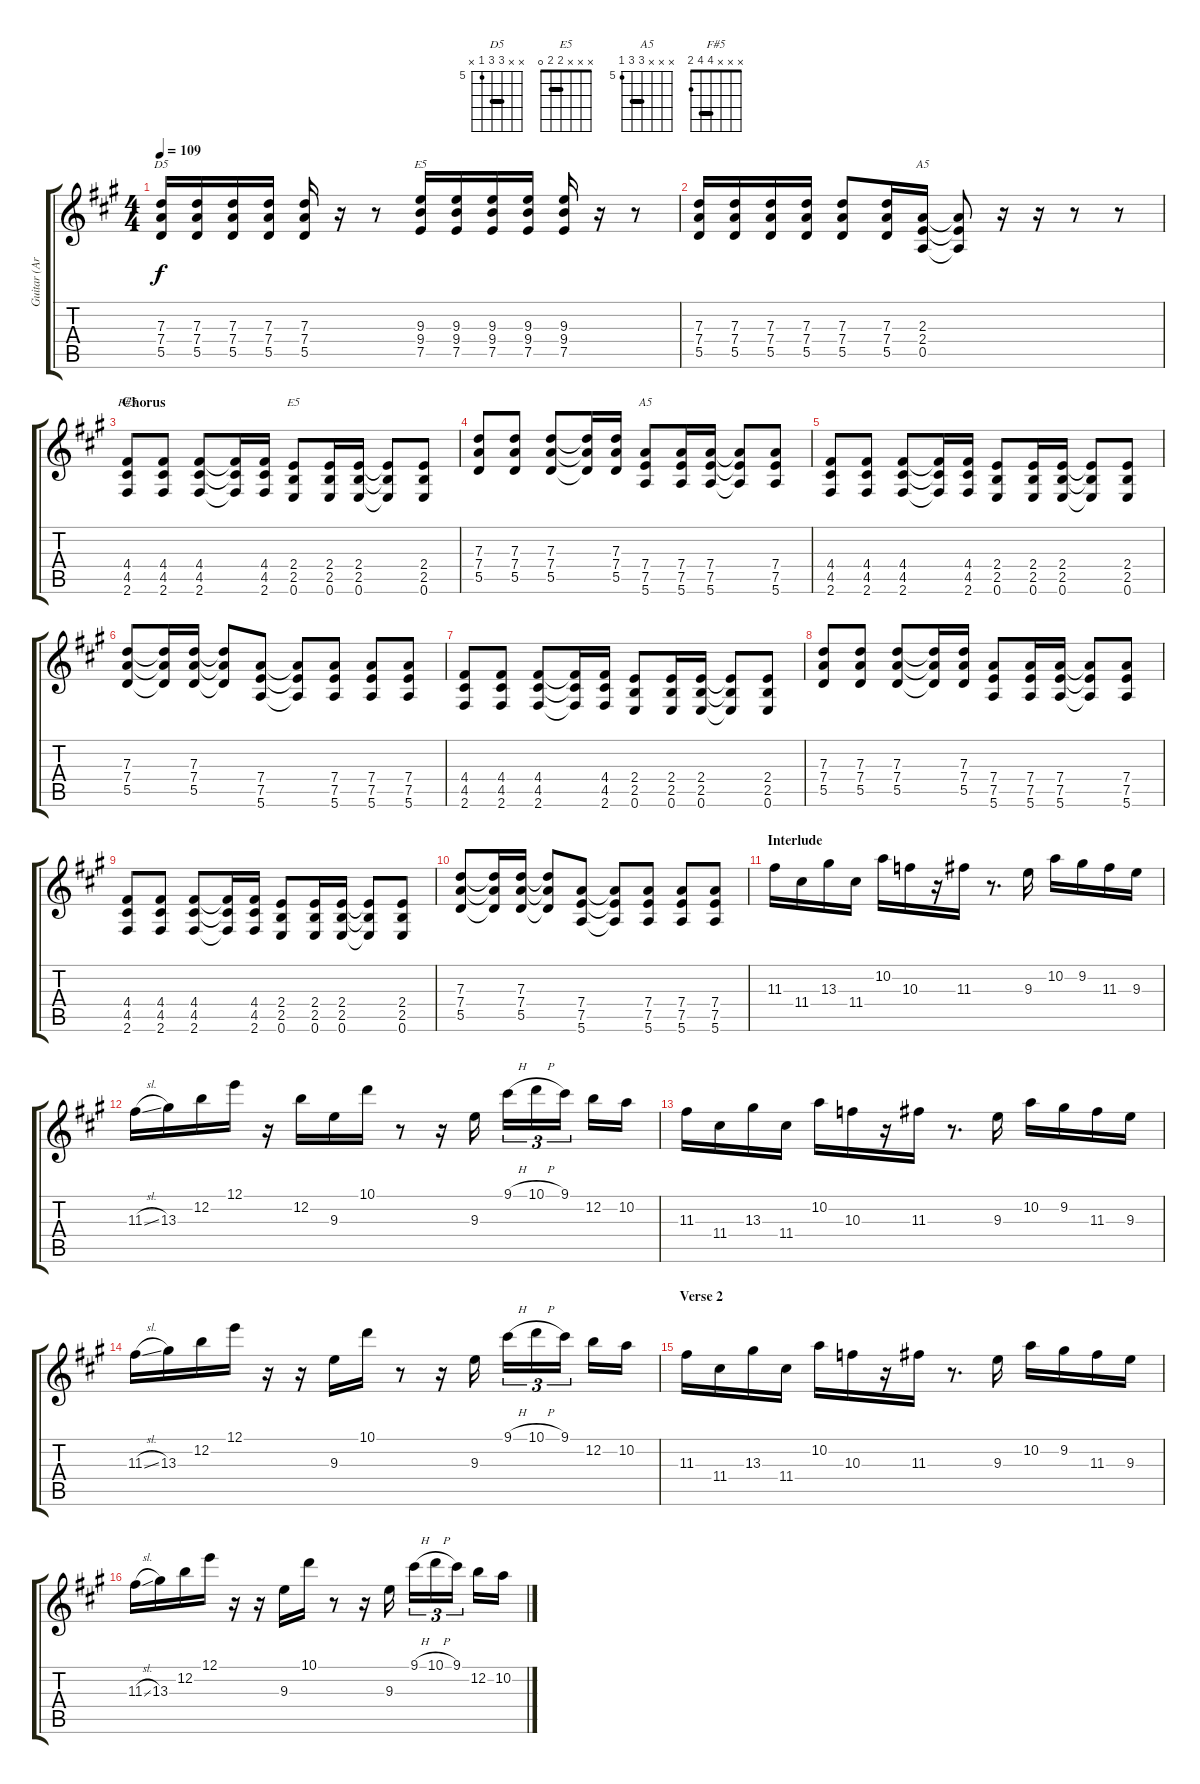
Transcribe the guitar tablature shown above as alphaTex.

\track ("Guitar (Arp)" "Guitar (Ar") {instrument overdrivenguitar}
\staff {score tabs}
\tuning (E4 B3 G3 D3 A2 E2) {hide}
\chord ("D5" x x 7 7 5 x) {firstfret 5 barre 7}
\chord ("E5" x x 9 9 7 x) {firstfret 7 barre 9}
\chord ("A5" x x 2 2 0 x) {barre 2}
\chord ("F#5" x x x 4 4 2) {barre 4}
\chord ("E5" x x x 2 2 0) {barre 2}
\chord ("A5" x x x 7 7 5) {firstfret 5 barre 7}
\ts (4 4)
\tempo 109
\clef g2
\ks f#minor
(7.3 7.4 5.5).16{ch "D5" dy f} (7.3 7.4 5.5).16 (7.3 7.4 5.5).16 (7.3 7.4 5.5).16 (7.3 7.4 5.5).16 r.16 r.8 (9.3 9.4 7.5).16{ch "E5"} (9.3 9.4 7.5).16 (9.3 9.4 7.5).16 (9.3 9.4 7.5).16 (9.3 9.4 7.5).16 r.16 r.8 |
(7.3 7.4 5.5).16 (7.3 7.4 5.5).16 (7.3 7.4 5.5).16 (7.3 7.4 5.5).16 (7.3 7.4 5.5).8 (7.3 7.4 5.5).16 (2.3 2.4 0.5).16{ch "A5"} (2.3{t} 2.4{t} 0.5{t}).8 r.16 r.16 r.8 r.8 |
\section ("" "Chorus")
(4.4 4.5 2.6).8{ch "F#5"} (4.4 4.5 2.6).8 (4.4 4.5 2.6).8 (4.4{t} 4.5{t} 2.6{t}).16 (4.4 4.5 2.6).16 (2.4 2.5 0.6).8{ch "E5"} (2.4 2.5 0.6).16 (2.4 2.5 0.6).16 (2.4{t} 2.5{t} 0.6{t}).8 (2.4 2.5 0.6).8 |
(7.3 7.4 5.5).8 (7.3 7.4 5.5).8 (7.3 7.4 5.5).8 (7.3{t} 7.4{t} 5.5{t}).16 (7.3 7.4 5.5).16 (7.4 7.5 5.6).8{ch "A5"} (7.4 7.5 5.6).16 (7.4 7.5 5.6).16 (7.4{t} 7.5{t} 5.6{t}).8 (7.4 7.5 5.6).8 |
(4.4 4.5 2.6).8 (4.4 4.5 2.6).8 (4.4 4.5 2.6).8 (4.4{t} 4.5{t} 2.6{t}).16 (4.4 4.5 2.6).16 (2.4 2.5 0.6).8 (2.4 2.5 0.6).16 (2.4 2.5 0.6).16 (2.4{t} 2.5{t} 0.6{t}).8 (2.4 2.5 0.6).8 |
(7.3 7.4 5.5).8 (7.3{t} 7.4{t} 5.5{t}).16 (7.3 7.4 5.5).16 (7.3{t} 7.4{t} 5.5{t}).8 (7.4 7.5 5.6).8 (7.4{t} 7.5{t} 5.6{t}).8 (7.4 7.5 5.6).8 (7.4 7.5 5.6).8 (7.4 7.5 5.6).8 |
(4.4 4.5 2.6).8 (4.4 4.5 2.6).8 (4.4 4.5 2.6).8 (4.4{t} 4.5{t} 2.6{t}).16 (4.4 4.5 2.6).16 (2.4 2.5 0.6).8 (2.4 2.5 0.6).16 (2.4 2.5 0.6).16 (2.4{t} 2.5{t} 0.6{t}).8 (2.4 2.5 0.6).8 |
(7.3 7.4 5.5).8 (7.3 7.4 5.5).8 (7.3 7.4 5.5).8 (7.3{t} 7.4{t} 5.5{t}).16 (7.3 7.4 5.5).16 (7.4 7.5 5.6).8 (7.4 7.5 5.6).16 (7.4 7.5 5.6).16 (7.4{t} 7.5{t} 5.6{t}).8 (7.4 7.5 5.6).8 |
(4.4 4.5 2.6).8 (4.4 4.5 2.6).8 (4.4 4.5 2.6).8 (4.4{t} 4.5{t} 2.6{t}).16 (4.4 4.5 2.6).16 (2.4 2.5 0.6).8 (2.4 2.5 0.6).16 (2.4 2.5 0.6).16 (2.4{t} 2.5{t} 0.6{t}).8 (2.4 2.5 0.6).8 |
(7.3 7.4 5.5).8 (7.3{t} 7.4{t} 5.5{t}).16 (7.3 7.4 5.5).16 (7.3{t} 7.4{t} 5.5{t}).8 (7.4 7.5 5.6).8 (7.4{t} 7.5{t} 5.6{t}).8 (7.4 7.5 5.6).8 (7.4 7.5 5.6).8 (7.4 7.5 5.6).8 |
\section ("" "Interlude")
11.3.16{volume 11 instrument electricguitarmuted} 11.4.16 13.3.16 11.4.16 10.2.16 10.3.16 r.16 11.3.16 r.8{d} 9.3.16 10.2.16 9.2.16 11.3.16 9.3.16 |
11.3{sl}.16 13.3.16 12.2.16 12.1.16 r.16 12.2.16 9.3.16 10.1.16 r.8 r.16 9.3.16 9.1{h}.16{tu (3 2)} 10.1{h}.16{tu (3 2)} 9.1.16{tu (3 2)} 12.2.16 10.2.16 |
11.3.16 11.4.16 13.3.16 11.4.16 10.2.16 10.3.16 r.16 11.3.16 r.8{d} 9.3.16 10.2.16 9.2.16 11.3.16 9.3.16 |
11.3{sl}.16 13.3.16 12.2.16 12.1.16 r.16 r.16 9.3.16 10.1.16 r.8 r.16 9.3.16 9.1{h}.16{tu (3 2)} 10.1{h}.16{tu (3 2)} 9.1.16{tu (3 2)} 12.2.16 10.2.16 |
\section ("" "Verse 2")
11.3.16 11.4.16 13.3.16 11.4.16 10.2.16 10.3.16 r.16 11.3.16 r.8{d} 9.3.16 10.2.16 9.2.16 11.3.16 9.3.16 |
11.3{sl}.16 13.3.16 12.2.16 12.1.16 r.16 r.16 9.3.16 10.1.16 r.8 r.16 9.3.16 9.1{h}.16{tu (3 2)} 10.1{h}.16{tu (3 2)} 9.1.16{tu (3 2)} 12.2.16 10.2.16
